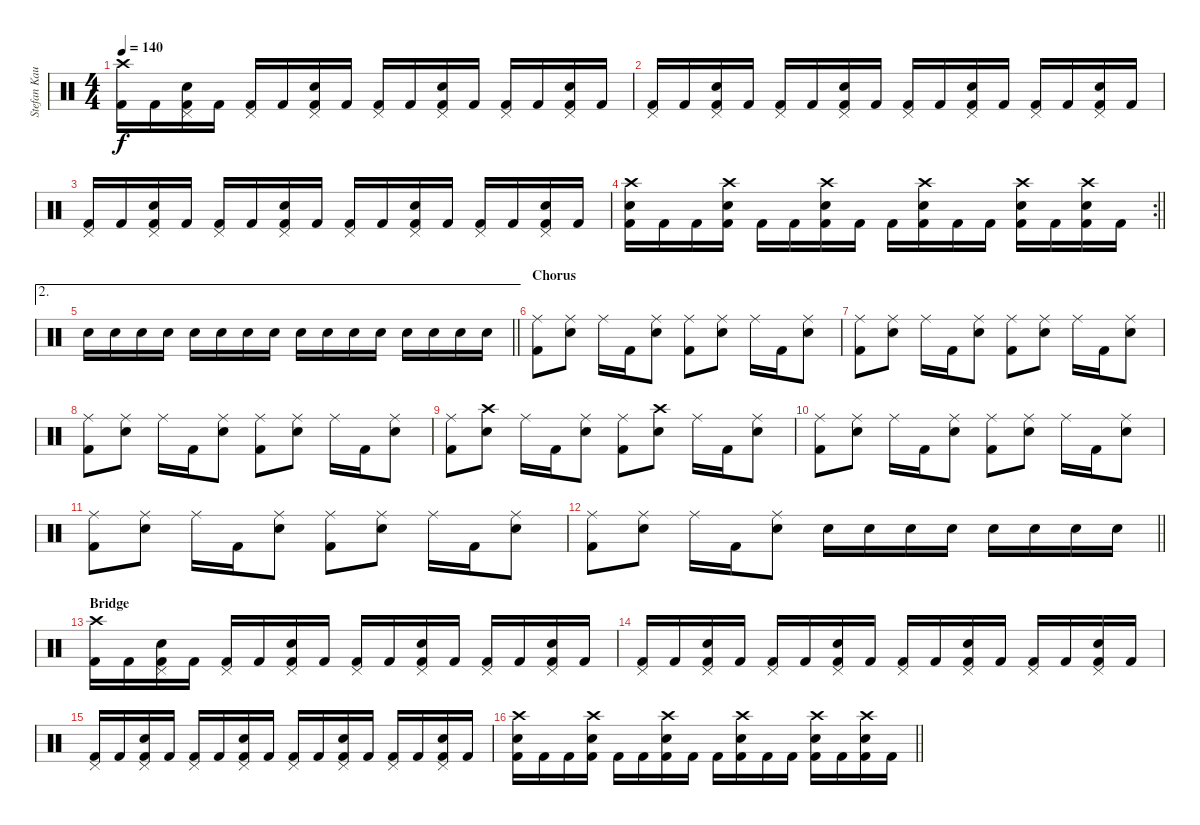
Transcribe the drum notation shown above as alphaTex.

\track ("Stefan Kaufmann (Drums)" "Stefan Kau") {instrument percussion}
\staff {score}
\articulation defaults
\ts (4 4)
\tempo 140
\clef neutral
\ks c
("Crash high (hit)" "Kick (hit) 2").16{dy f} "Kick (hit) 2".16 ("Pedal Hi-Hat (hit)" "Snare (hit) 2" "Kick (hit) 2").16 "Kick (hit) 2".16 ("Pedal Hi-Hat (hit)" "Kick (hit) 2").16 "Kick (hit) 2".16 ("Pedal Hi-Hat (hit)" "Snare (hit) 2" "Kick (hit) 2").16 "Kick (hit) 2".16 ("Pedal Hi-Hat (hit)" "Kick (hit) 2").16 "Kick (hit) 2".16 ("Pedal Hi-Hat (hit)" "Snare (hit) 2" "Kick (hit) 2").16 "Kick (hit) 2".16 ("Pedal Hi-Hat (hit)" "Kick (hit) 2").16 "Kick (hit) 2".16 ("Pedal Hi-Hat (hit)" "Snare (hit) 2" "Kick (hit) 2").16 "Kick (hit) 2".16 |
("Pedal Hi-Hat (hit)" "Kick (hit) 2").16 "Kick (hit) 2".16 ("Pedal Hi-Hat (hit)" "Snare (hit) 2" "Kick (hit) 2").16 "Kick (hit) 2".16 ("Pedal Hi-Hat (hit)" "Kick (hit) 2").16 "Kick (hit) 2".16 ("Pedal Hi-Hat (hit)" "Snare (hit) 2" "Kick (hit) 2").16 "Kick (hit) 2".16 ("Pedal Hi-Hat (hit)" "Kick (hit) 2").16 "Kick (hit) 2".16 ("Pedal Hi-Hat (hit)" "Snare (hit) 2" "Kick (hit) 2").16 "Kick (hit) 2".16 ("Pedal Hi-Hat (hit)" "Kick (hit) 2").16 "Kick (hit) 2".16 ("Pedal Hi-Hat (hit)" "Snare (hit) 2" "Kick (hit) 2").16 "Kick (hit) 2".16 |
("Pedal Hi-Hat (hit)" "Kick (hit) 2").16 "Kick (hit) 2".16 ("Pedal Hi-Hat (hit)" "Snare (hit) 2" "Kick (hit) 2").16 "Kick (hit) 2".16 ("Pedal Hi-Hat (hit)" "Kick (hit) 2").16 "Kick (hit) 2".16 ("Pedal Hi-Hat (hit)" "Snare (hit) 2" "Kick (hit) 2").16 "Kick (hit) 2".16 ("Pedal Hi-Hat (hit)" "Kick (hit) 2").16 "Kick (hit) 2".16 ("Pedal Hi-Hat (hit)" "Snare (hit) 2" "Kick (hit) 2").16 "Kick (hit) 2".16 ("Pedal Hi-Hat (hit)" "Kick (hit) 2").16 "Kick (hit) 2".16 ("Pedal Hi-Hat (hit)" "Snare (hit) 2" "Kick (hit) 2").16 "Kick (hit) 2".16 |
\rc 2
\barLineRight lightlight
("Crash high (hit)" "Snare (hit) 2" "Kick (hit) 2").16 "Kick (hit) 2".16 "Kick (hit) 2".16 ("Crash high (hit)" "Snare (hit) 2" "Kick (hit) 2").16 "Kick (hit) 2".16 "Kick (hit) 2".16 ("Crash high (hit)" "Snare (hit) 2" "Kick (hit) 2").16 "Kick (hit) 2".16 "Kick (hit) 2".16 ("Crash high (hit)" "Snare (hit) 2" "Kick (hit) 2").16 "Kick (hit) 2".16 "Kick (hit) 2".16 ("Crash high (hit)" "Snare (hit) 2" "Kick (hit) 2").16 "Kick (hit) 2".16 ("Crash high (hit)" "Snare (hit) 2" "Kick (hit) 2").16 "Kick (hit) 2".16 |
\ae 2
\barLineRight lightlight "Snare (hit) 2".16 "Snare (hit) 2".16 "Snare (hit) 2".16 "Snare (hit) 2".16 "Snare (hit) 2".16 "Snare (hit) 2".16 "Snare (hit) 2".16 "Snare (hit) 2".16 "Snare (hit) 2".16 "Snare (hit) 2".16 "Snare (hit) 2".16 "Snare (hit) 2".16 "Snare (hit) 2".16 "Snare (hit) 2".16 "Snare (hit) 2".16 "Snare (hit) 2".16
|
\section ("" "Chorus")
("Ride (middle)" "Kick (hit) 2").8 ("Ride (middle)" "Snare (hit) 2").8 "Ride (middle)".16 "Kick (hit) 2".16 ("Ride (middle)" "Snare (hit) 2").8 ("Ride (middle)" "Kick (hit) 2").8 ("Ride (middle)" "Snare (hit) 2").8 "Ride (middle)".16 "Kick (hit) 2".16 ("Ride (middle)" "Snare (hit) 2").8 |
("Ride (middle)" "Kick (hit) 2").8 ("Ride (middle)" "Snare (hit) 2").8 "Ride (middle)".16 "Kick (hit) 2".16 ("Ride (middle)" "Snare (hit) 2").8 ("Ride (middle)" "Kick (hit) 2").8 ("Ride (middle)" "Snare (hit) 2").8 "Ride (middle)".16 "Kick (hit) 2".16 ("Ride (middle)" "Snare (hit) 2").8 |
("Ride (middle)" "Kick (hit) 2").8 ("Ride (middle)" "Snare (hit) 2").8 "Ride (middle)".16 "Kick (hit) 2".16 ("Ride (middle)" "Snare (hit) 2").8 ("Ride (middle)" "Kick (hit) 2").8 ("Ride (middle)" "Snare (hit) 2").8 "Ride (middle)".16 "Kick (hit) 2".16 ("Ride (middle)" "Snare (hit) 2").8 |
("Ride (middle)" "Kick (hit) 2").8 ("Crash high (hit)" "Snare (hit) 2").8 "Ride (middle)".16 "Kick (hit) 2".16 ("Ride (middle)" "Snare (hit) 2").8 ("Ride (middle)" "Kick (hit) 2").8 ("Crash high (hit)" "Snare (hit) 2").8 "Ride (middle)".16 "Kick (hit) 2".16 ("Ride (middle)" "Snare (hit) 2").8 |
("Ride (middle)" "Kick (hit) 2").8 ("Ride (middle)" "Snare (hit) 2").8 "Ride (middle)".16 "Kick (hit) 2".16 ("Ride (middle)" "Snare (hit) 2").8 ("Ride (middle)" "Kick (hit) 2").8 ("Ride (middle)" "Snare (hit) 2").8 "Ride (middle)".16 "Kick (hit) 2".16 ("Ride (middle)" "Snare (hit) 2").8 |
("Ride (middle)" "Kick (hit) 2").8 ("Ride (middle)" "Snare (hit) 2").8 "Ride (middle)".16 "Kick (hit) 2".16 ("Ride (middle)" "Snare (hit) 2").8 ("Ride (middle)" "Kick (hit) 2").8 ("Ride (middle)" "Snare (hit) 2").8 "Ride (middle)".16 "Kick (hit) 2".16 ("Ride (middle)" "Snare (hit) 2").8 |
\barLineRight lightlight
("Ride (middle)" "Kick (hit) 2").8 ("Ride (middle)" "Snare (hit) 2").8 "Ride (middle)".16 "Kick (hit) 2".16 ("Ride (middle)" "Snare (hit) 2").8 "Snare (hit) 2".16 "Snare (hit) 2".16 "Snare (hit) 2".16 "Snare (hit) 2".16 "Snare (hit) 2".16 "Snare (hit) 2".16 "Snare (hit) 2".16 "Snare (hit) 2".16 |
\section ("" "Bridge")
("Crash high (hit)" "Kick (hit) 2").16 "Kick (hit) 2".16 ("Pedal Hi-Hat (hit)" "Snare (hit) 2" "Kick (hit) 2").16 "Kick (hit) 2".16 ("Pedal Hi-Hat (hit)" "Kick (hit) 2").16 "Kick (hit) 2".16 ("Pedal Hi-Hat (hit)" "Snare (hit) 2" "Kick (hit) 2").16 "Kick (hit) 2".16 ("Pedal Hi-Hat (hit)" "Kick (hit) 2").16 "Kick (hit) 2".16 ("Pedal Hi-Hat (hit)" "Snare (hit) 2" "Kick (hit) 2").16 "Kick (hit) 2".16 ("Pedal Hi-Hat (hit)" "Kick (hit) 2").16 "Kick (hit) 2".16 ("Pedal Hi-Hat (hit)" "Snare (hit) 2" "Kick (hit) 2").16 "Kick (hit) 2".16 |
("Pedal Hi-Hat (hit)" "Kick (hit) 2").16 "Kick (hit) 2".16 ("Pedal Hi-Hat (hit)" "Snare (hit) 2" "Kick (hit) 2").16 "Kick (hit) 2".16 ("Pedal Hi-Hat (hit)" "Kick (hit) 2").16 "Kick (hit) 2".16 ("Pedal Hi-Hat (hit)" "Snare (hit) 2" "Kick (hit) 2").16 "Kick (hit) 2".16 ("Pedal Hi-Hat (hit)" "Kick (hit) 2").16 "Kick (hit) 2".16 ("Pedal Hi-Hat (hit)" "Snare (hit) 2" "Kick (hit) 2").16 "Kick (hit) 2".16 ("Pedal Hi-Hat (hit)" "Kick (hit) 2").16 "Kick (hit) 2".16 ("Pedal Hi-Hat (hit)" "Snare (hit) 2" "Kick (hit) 2").16 "Kick (hit) 2".16 |
("Pedal Hi-Hat (hit)" "Kick (hit) 2").16 "Kick (hit) 2".16 ("Pedal Hi-Hat (hit)" "Snare (hit) 2" "Kick (hit) 2").16 "Kick (hit) 2".16 ("Pedal Hi-Hat (hit)" "Kick (hit) 2").16 "Kick (hit) 2".16 ("Pedal Hi-Hat (hit)" "Snare (hit) 2" "Kick (hit) 2").16 "Kick (hit) 2".16 ("Pedal Hi-Hat (hit)" "Kick (hit) 2").16 "Kick (hit) 2".16 ("Pedal Hi-Hat (hit)" "Snare (hit) 2" "Kick (hit) 2").16 "Kick (hit) 2".16 ("Pedal Hi-Hat (hit)" "Kick (hit) 2").16 "Kick (hit) 2".16 ("Pedal Hi-Hat (hit)" "Snare (hit) 2" "Kick (hit) 2").16 "Kick (hit) 2".16 |
\barLineRight lightlight
("Crash high (hit)" "Snare (hit) 2" "Kick (hit) 2").16 "Kick (hit) 2".16 "Kick (hit) 2".16 ("Crash high (hit)" "Snare (hit) 2" "Kick (hit) 2").16 "Kick (hit) 2".16 "Kick (hit) 2".16 ("Crash high (hit)" "Snare (hit) 2" "Kick (hit) 2").16 "Kick (hit) 2".16 "Kick (hit) 2".16 ("Crash high (hit)" "Snare (hit) 2" "Kick (hit) 2").16 "Kick (hit) 2".16 "Kick (hit) 2".16 ("Crash high (hit)" "Snare (hit) 2" "Kick (hit) 2").16 "Kick (hit) 2".16 ("Crash high (hit)" "Snare (hit) 2" "Kick (hit) 2").16 "Kick (hit) 2".16
